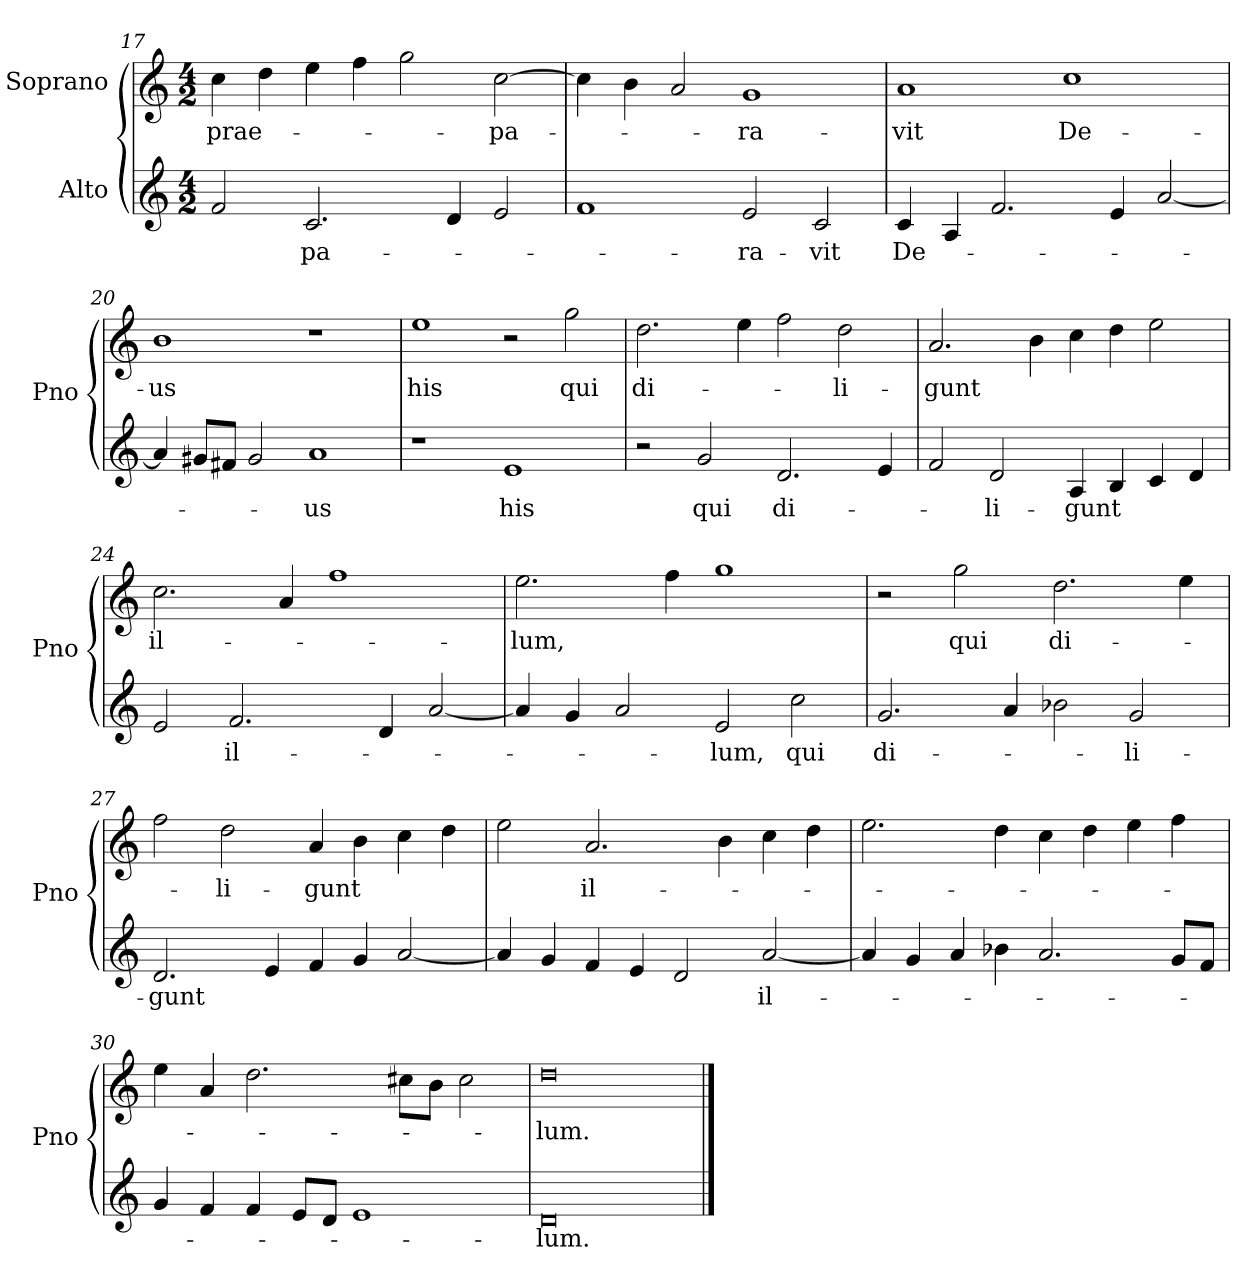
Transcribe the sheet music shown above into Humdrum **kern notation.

**kern	**text	**kern	**text
*part2	*part2	*part1	*part1
*staff2	*staff2	*staff1	*staff1
*I"Alto	*	*I"Soprano	*
*	*	*I'Pno	*
*clefG2	*	*clefG2	*
*k[]	*	*k[]	*
*C:	*	*C:	*
*M4/2	*	*M4/2	*
=17	=17	=17	=17
2f/	.	4cc\	prae-
.	.	4dd\	.
2.c/	-pa-	4ee\	.
.	.	4ff\	.
.	.	2gg\	.
4d/	.	.	.
2e/	.	[2cc\	-pa-
=18	=18	=18	=18
1f	.	4cc\]	.
.	.	4b\	.
.	.	2a/	.
2e/	-ra-	1g	-ra-
2c/	-vit	.	.
=19	=19	=19	=19
4c/	De-	1a	-vit
4A/	.	.	.
2.f/	.	.	.
.	.	1cc	De-
4e/	.	.	.
[2a/	.	.	.
=20	=20	=20	=20
4a/]	.	1b	-us
8g#X/L	.	.	.
8f#X/J	.	.	.
2g#/	.	.	.
1a	-us	1r	.
!!LO:LB:g=z
=21	=21	=21	=21
1r	.	1ee	his
1e	his	2r	.
.	.	2gg\	qui
=22	=22	=22	=22
2r	.	2.dd\	di-
2g/	qui	.	.
.	.	4ee\	.
2.d/	di-	2ff\	.
.	.	2dd\	-li-
4e/	.	.	.
=23	=23	=23	=23
2f/	.	2.a/	-gunt
2d/	-li-	.	.
.	.	4b\	.
4A/	-gunt	4cc\	.
4B/	.	4dd\	.
4c/	.	2ee\	.
4d/	.	.	.
=24	=24	=24	=24
2e/	.	2.cc\	il-
2.f/	il-	.	.
.	.	4a/	.
.	.	1ff	.
4d/	.	.	.
[2a/	.	.	.
=25	=25	=25	=25
4a/]	.	2.ee\	-lum,
4g/	.	.	.
2a/	.	.	.
.	.	4ff\	.
2e/	-lum,	1gg	.
2cc\	qui	.	.
=26	=26	=26	=26
2.g/	di-	2r	.
.	.	2gg\	qui
4a/	.	.	.
2b-X\	.	2.dd\	di-
2g/	-li-	.	.
.	.	4ee\	.
!!LO:LB:g=z
=27	=27	=27	=27
2.d/	-gunt	2ff\	.
.	.	2dd\	-li-
4e/	.	.	.
4f/	.	4a/	-gunt
4g/	.	4b\	.
[2a/	.	4cc\	.
.	.	4dd\	.
=28	=28	=28	=28
4a/]	.	2ee\	.
4g/	.	.	.
4f/	.	2.a/	il-
4e/	.	.	.
2d/	.	.	.
.	.	4b\	.
[2a/	il-	4cc\	.
.	.	4dd\	.
=29	=29	=29	=29
4a/]	.	2.ee\	.
4g/	.	.	.
4a/	.	.	.
4b-X\	.	4dd\	.
2.a/	.	4cc\	.
.	.	4dd\	.
.	.	4ee\	.
8g/L	.	4ff\	.
8f/J	.	.	.
=30	=30	=30	=30
4g/	.	4ee\	.
4f/	.	4a/	.
4f/	.	2.dd\	.
8e/L	.	.	.
8d/J	.	.	.
1e	.	.	.
.	.	8cc#X\L	.
.	.	8b\J	.
.	.	2cc#\	.
=31	=31	=31	=31
0d	-lum.	0dd	-lum.
==	==	==	==
*-	*-	*-	*-
